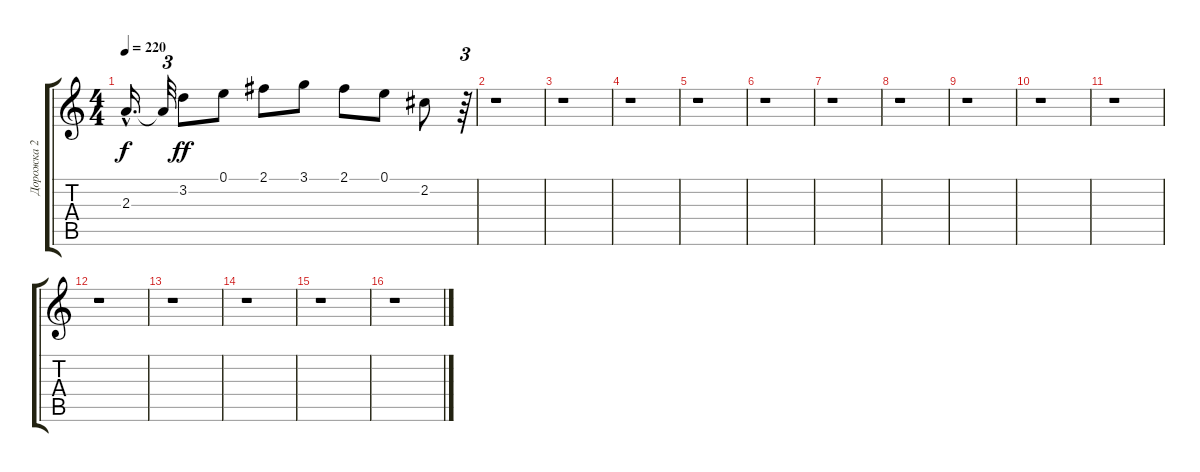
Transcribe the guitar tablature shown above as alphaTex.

\track ("Дорожка 2" "Дорожка 2") {instrument overdrivenguitar}
\staff {score tabs}
\tuning (E4 B3 G3 D3 A2 E2) {hide}
\ts (4 4)
\tempo 220
\clef g2
\ks c
2.3{hac t}.16{d dy f} 2.3{t}.32{tu (3 2)} 3.2.8{dy ff} 0.1.8 2.1.8 3.1.8 2.1.8 0.1.8 2.2.8 r.64{tu (3 2)} |
r.1 |
r.1 |
r.1 |
r.1 |
r.1 |
r.1 |
r.1 |
r.1 |
r.1 |
r.1 |
r.1 |
r.1 |
r.1 |
r.1 |
r.1
